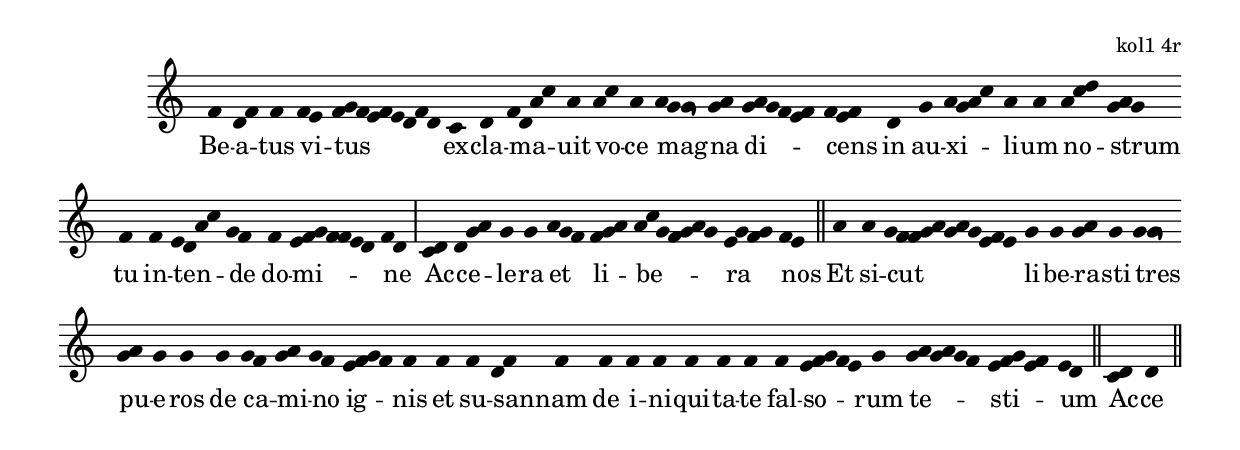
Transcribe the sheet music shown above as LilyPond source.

\version "2.19.32"

\include "../lib/synopsis.ily"

\score {
  \transpose c c' {
    \plainchant
    f \melisma { d f } f \bar "" \melisma { f e } \melisma { f g f e f e d f d } \bar "" c d \melisma { f d a c' } a \bar "" \melisma { a c' } a \bar "" \melisma { a g \strophicus g } \melisma { g a } \bar "" \melisma { g a g f e f } \melisma { f e f } \bar "" d \bar "" g \melisma { a g a c' } a a \bar "" \melisma { a c' d' } \melisma { g a g } \bar "" f \bar "" f \melisma { e d a c' } \melisma { g f } \bar "" f \melisma { e f g f f e d } \melisma { f d } \bar "|" \melisma { c d } \melisma { d g a } g g \bar "" \melisma { a g f } \bar "" \melisma { f g a } \melisma { a c' g f g a g } \melisma { e g f g } \bar "" \melisma { f e } \bar "||" a \bar "" a \melisma { g f f g a g a g e f e } \bar "" g g \melisma { g a } g \bar "" \melisma { g \strophicus g } \bar "" \melisma { g a } g g \bar "" g \bar "" \melisma { g f } \melisma { g a } \melisma { g f } \bar "" \melisma { e f g f } f \bar "" f \bar "" f \melisma { d f } f \bar "" f \bar "" f f f f f \bar "" f \melisma { e f g f e } g \bar "" \melisma { g a g a g f } \melisma { e f g e f } \melisma { e d } \bar "||" \melisma { c d } d \bar "||"
  }
  \addlyrics {
    Be -- a -- tus vi -- tus ex -- cla -- ma -- uit vo -- ce mag -- na di -- cens in au -- xi -- li -- um no -- strum tu in -- ten -- de do -- mi -- ne Ac -- ce -- le -- ra et li -- be -- ra nos Et si -- cut li -- be -- ra -- sti tres pu -- e -- ros de ca -- mi -- no ig -- nis et su -- san -- nam de i -- ni -- qui -- ta -- te fal -- so -- rum te -- sti -- um Ac -- ce
  }
  \header {
    fontes = "kol1 4r"
  }
}
